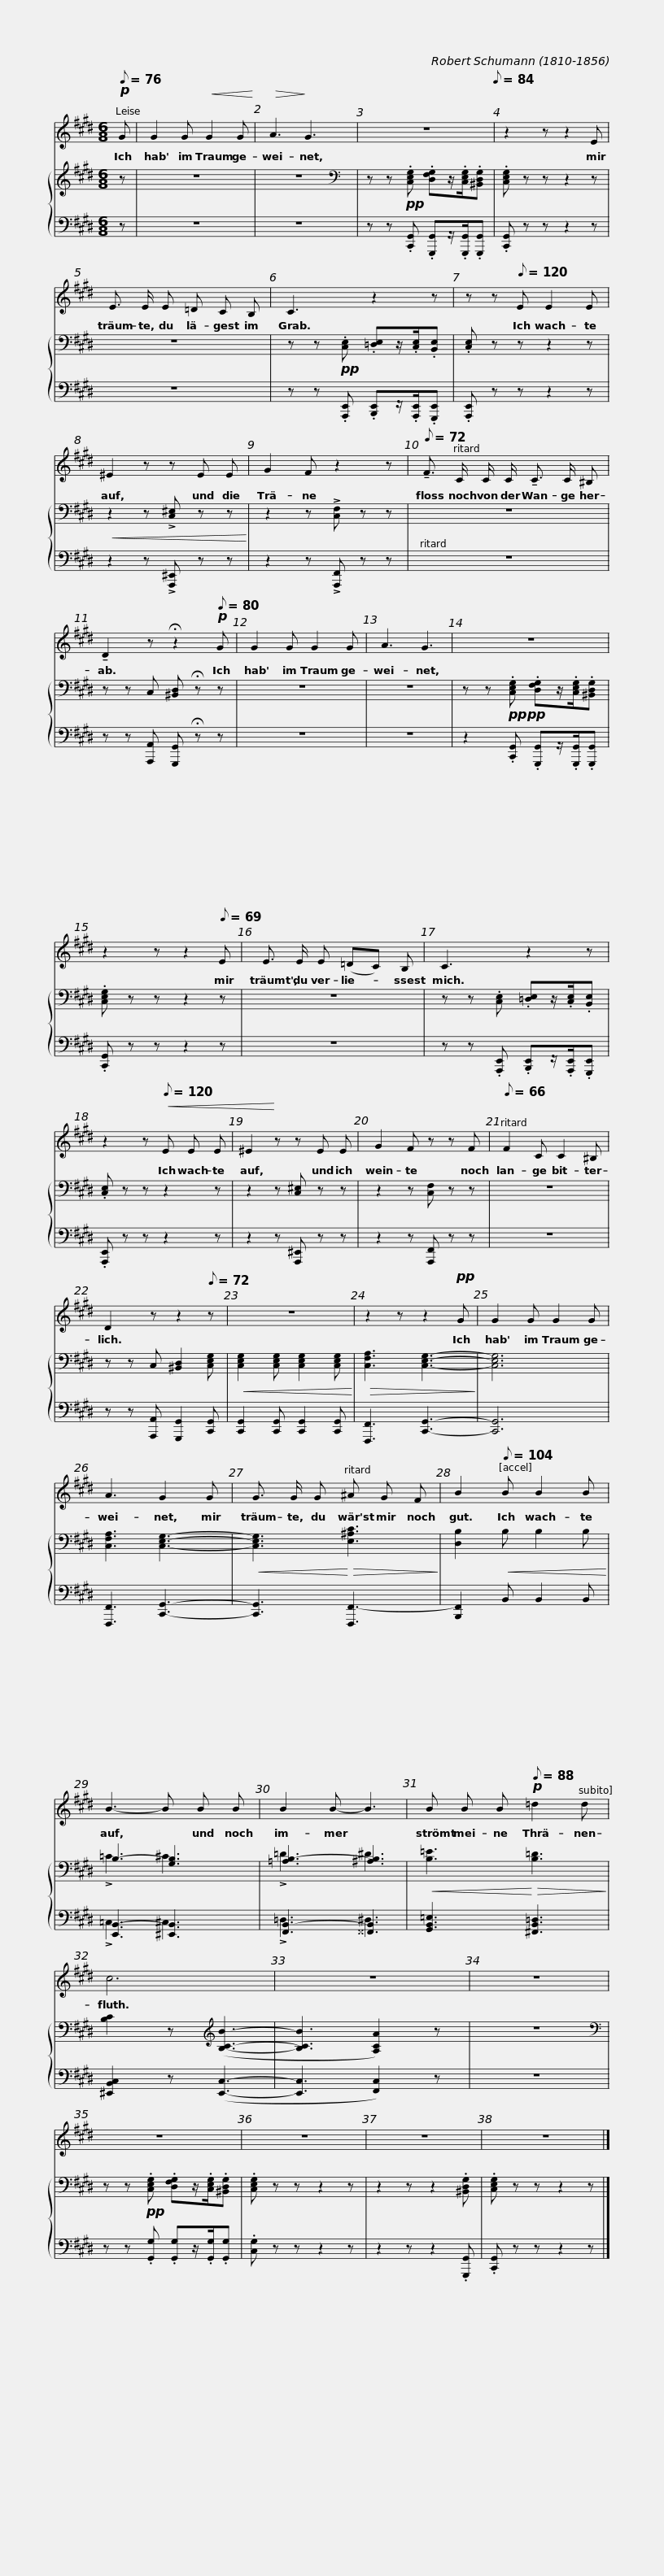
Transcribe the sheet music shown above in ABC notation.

X:1
%%score 1 { ( 2 4 ) | ( 3 5 ) }
L:1/8
Q:1/8=76
M:6/8
I:linebreak $
K:E
V:1 treble
V:2 treble
V:4 treble
V:3 bass
V:5 bass
V:1
!p! G | G2 G!<(! G2 G!<)! |!>(! A3!>)! G3 | z6[Q:1/8=84] | z2 z z2 E | %5
 E3/2 E/ E =D C B, |$ C3 z2 z | z z[Q:1/8=120] E E2 E | ^E2 z z E E | G2 F z2 z | %10
[Q:1/8=72] !tenuto!F3/2 C/ C/ C/ !tenuto!C3/2 C/ ^B, |$ !tenuto!D2 z !fermata!z2!p![Q:1/8=80] G | G2 G G2 G | A3 G3 | z6 | %15
 z2 z z2[Q:1/8=69] E | E3/2 E/ E (=DC) B, |$ C3 z2 z | z2 z[Q:1/8=120]!<(! E E E | ^E2!<)! z z E E | %20
 G2 F z z F |[Q:1/8=66] F2 C C2 ^B, | D2 z z2[Q:1/8=72] z |$ z6 | z2 z z2!pp! G | %25
 G2 G G2 G | A3 G2 G | G3/2 G/ G ^A G F | B2[Q:1/8=104] B B2 B |$ B3- B B B | %30
 B2 B- B3 | B B B!p![Q:1/8=88] =d2 d | c6 | z6 | z6 |$ %35
 z6 | z6 | z6 | z6 |] %39
V:2
 z | z6 | z6 |[K:bass] z z!pp! .[C,E,G,] .[D,F,G,]z/.[C,E,G,]/.[^B,,D,G,] | .[C,E,G,] z z z2 z | %5
 z6 |$ z z!pp! .[C,E,] .[=D,E,]z/.[C,E,]/.[B,,E,] | .[C,E,] z z z2 z |!<(! z2 z !>![C,^E,] z z!<)! | z2 z !>![C,F,] z z | %10
 z6 |$ z z C, [^B,,D,] !fermata!z z | z6 | z6 | z z!pp!!pp! .[C,E,G,] .[D,F,G,]z/.[C,E,G,]/.[^B,,D,G,] | %15
 .[C,E,G,] z z z2 z | z6 |$ z z .[C,E,] .[=D,E,]z/.[C,E,]/.[B,,E,] | .[C,E,] z z z2 z | z2 z [C,^E,] z z | %20
 z2 z [C,F,] z z | z6 | z z C, [^B,,D,]2 [C,E,G,] |$!<(! [C,E,G,]2 [C,E,G,] [C,E,G,]2 [C,E,G,]!<)! |!>(! [C,F,A,]3 [C,E,G,]3-!>)! | %25
 [C,E,G,]6 | [C,F,A,]3 [C,E,G,]3- |!<(! [C,E,G,]3!<)!!>(! [E,^A,C]3!>)! | [D,B,]2!<(! B, B,2 B,!<)! |$ B,3- [G,B,]3 | %30
 [=A,B,-]3 [^A,B,]3 |!<(! [B,=E]3!<)!!>(! [B,=D]3!>)! | [B,C]2 z[K:treble] ([B,CB]3- | [B,CB]3 [A,CA]2) z | z6 |$ %35
[K:bass] z z!pp! .[C,E,G,] .[D,F,G,]z/.[C,E,G,]/.[^B,,D,G,] | .[C,E,G,] z z z2 z | z2 z z2 .[^B,,D,G,] | .[C,E,G,] z z z2 z |] %39
V:3
 z | z6 | z6 | z z .[C,,G,,] .[G,,,G,,]z/.[G,,,G,,]/.[G,,,G,,] | .[C,,G,,] z z z2 z | %5
 z6 |$ z z .[A,,,E,,] .[B,,,E,,]z/.[A,,,E,,]/.[G,,,E,,] | .[A,,,E,,] z z z2 z | z2 z !>![A,,,^E,,] z z | z2 z !>![A,,,F,,] z z | %10
 z6 |$ z z [A,,,A,,] [G,,,G,,] !fermata!z z | z6 | z6 | z2 .[C,,G,,] .[G,,,G,,]z/.[G,,,G,,]/.[G,,,G,,] | %15
 .[C,,G,,] z z z2 z | z6 |$ z z .[A,,,E,,] .[B,,,E,,]z/.[A,,,E,,]/.[G,,,E,,] | .[A,,,E,,] z z z2 z | z2 z [A,,,^E,,] z z | %20
 z2 z [A,,,F,,] z z | z6 | z z [A,,,A,,] [G,,,G,,]2 [C,,G,,] |$ [C,,G,,]2 [C,,G,,] [C,,G,,]2 [C,,G,,] | [F,,,F,,]3 [C,,G,,]3- | %25
 [C,,G,,]6 | [F,,,F,,]3 [C,,G,,]3- | [C,,G,,]3 [F,,,F,,-]3 | [B,,,F,,]2 B,, B,,2 B,, |$ [E,,B,,-]3 [^E,,B,,]3 | %30
 [F,,B,,-]3 [^^F,,B,,]3 | [G,,B,,=E,]3 [^F,,B,,=D,]3 | [^E,,B,,C,]2 z ([E,,C,]3- | [E,,C,]3 [F,,C,]2) z | z6 |$ %35
 z z .[G,,G,] .[G,,G,]z/.[G,,G,]/.[G,,G,] | .[C,G,] z z z2 z | z2 z z2 .[G,,,G,,] | .[C,,G,,] z z z2 z |] %39
V:4
 x | x6 | x6 |[K:bass] x6 | x6 | %5
 x6 |$ x6 | x6 | x6 | x6 | %10
 x6 |$ x6 | x6 | x6 | x6 | %15
 x6 | x6 |$ x6 | x6 | x6 | %20
 x6 | x6 | x6 |$ x6 | x6 | %25
 x6 | x6 | x6 | x6 |$ !>!=C3 ^C3 | %30
 !>!=D3 ^D3 | x6 | x3[K:treble] x3 | x6 | x6 |$ %35
[K:bass] x6 | x6 | x6 | x6 |] %39
V:5
 x | x6 | x6 | x6 | x6 | %5
 x6 |$ x6 | x6 | x6 | x6 | %10
 x6 |$ x6 | x6 | x6 | x6 | %15
 x6 | x6 |$ x6 | x6 | x6 | %20
 x6 | x6 | x6 |$ x6 | x6 | %25
 x6 | x6 | x6 | x6 |$ !>!=C,3 ^C,3 | %30
 !>!=D,3 ^D,3 | x6 | x6 | x6 | x6 |$ %35
 x6 | x6 | x6 | x6 |] %39
